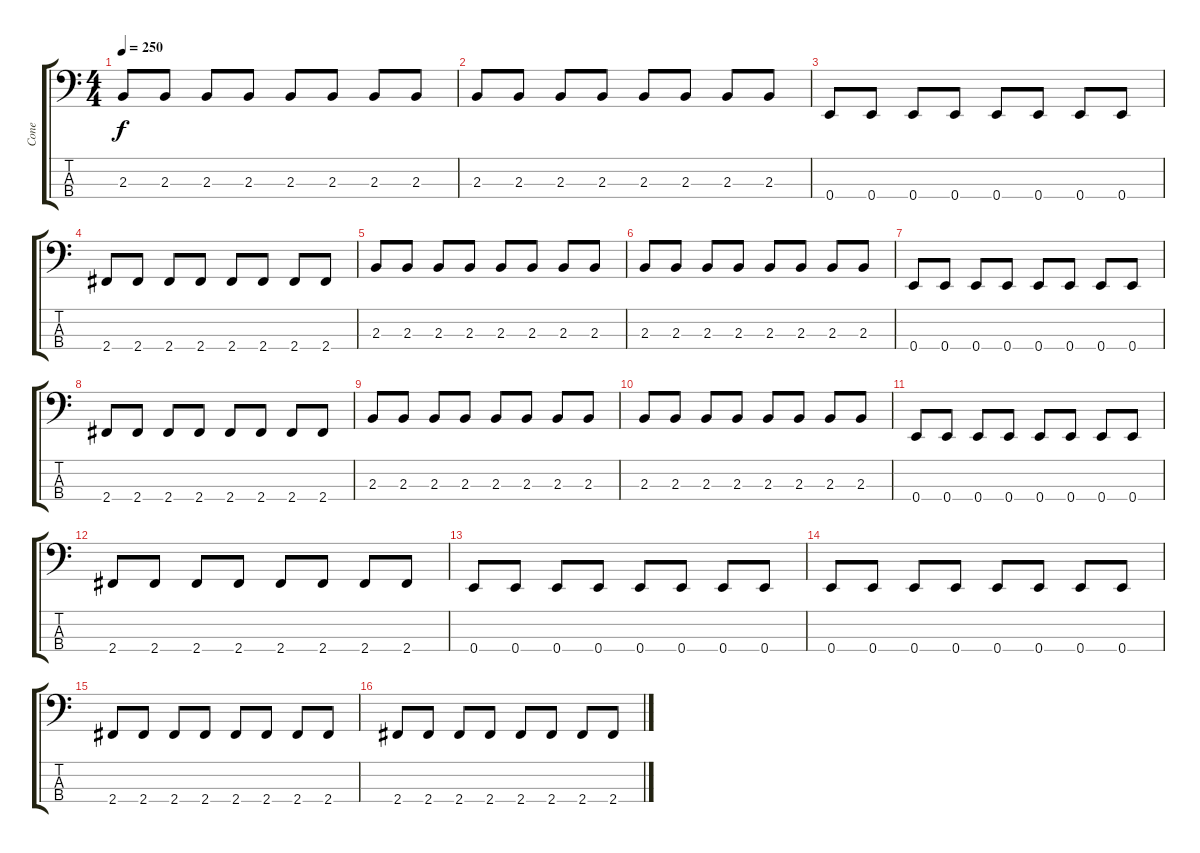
\track ("Cone" "Cone") {instrument electricbasspick}
\staff {score tabs}
\tuning (G2 D2 A1 E1) {hide}
\ts (4 4)
\tempo 250
\clef f4
\ks c
2.3.8{dy f} 2.3.8 2.3.8 2.3.8 2.3.8 2.3.8 2.3.8 2.3.8 |
2.3.8 2.3.8 2.3.8 2.3.8 2.3.8 2.3.8 2.3.8 2.3.8 |
0.4.8 0.4.8 0.4.8 0.4.8 0.4.8 0.4.8 0.4.8 0.4.8 |
2.4.8 2.4.8 2.4.8 2.4.8 2.4.8 2.4.8 2.4.8 2.4.8 |
2.3.8 2.3.8 2.3.8 2.3.8 2.3.8 2.3.8 2.3.8 2.3.8 |
2.3.8 2.3.8 2.3.8 2.3.8 2.3.8 2.3.8 2.3.8 2.3.8 |
0.4.8 0.4.8 0.4.8 0.4.8 0.4.8 0.4.8 0.4.8 0.4.8 |
2.4.8 2.4.8 2.4.8 2.4.8 2.4.8 2.4.8 2.4.8 2.4.8 |
2.3.8 2.3.8 2.3.8 2.3.8 2.3.8 2.3.8 2.3.8 2.3.8 |
2.3.8 2.3.8 2.3.8 2.3.8 2.3.8 2.3.8 2.3.8 2.3.8 |
0.4.8 0.4.8 0.4.8 0.4.8 0.4.8 0.4.8 0.4.8 0.4.8 |
2.4.8 2.4.8 2.4.8 2.4.8 2.4.8 2.4.8 2.4.8 2.4.8 |
0.4.8 0.4.8 0.4.8 0.4.8 0.4.8 0.4.8 0.4.8 0.4.8 |
0.4.8 0.4.8 0.4.8 0.4.8 0.4.8 0.4.8 0.4.8 0.4.8 |
2.4.8 2.4.8 2.4.8 2.4.8 2.4.8 2.4.8 2.4.8 2.4.8 |
2.4.8 2.4.8 2.4.8 2.4.8 2.4.8 2.4.8 2.4.8 2.4.8
